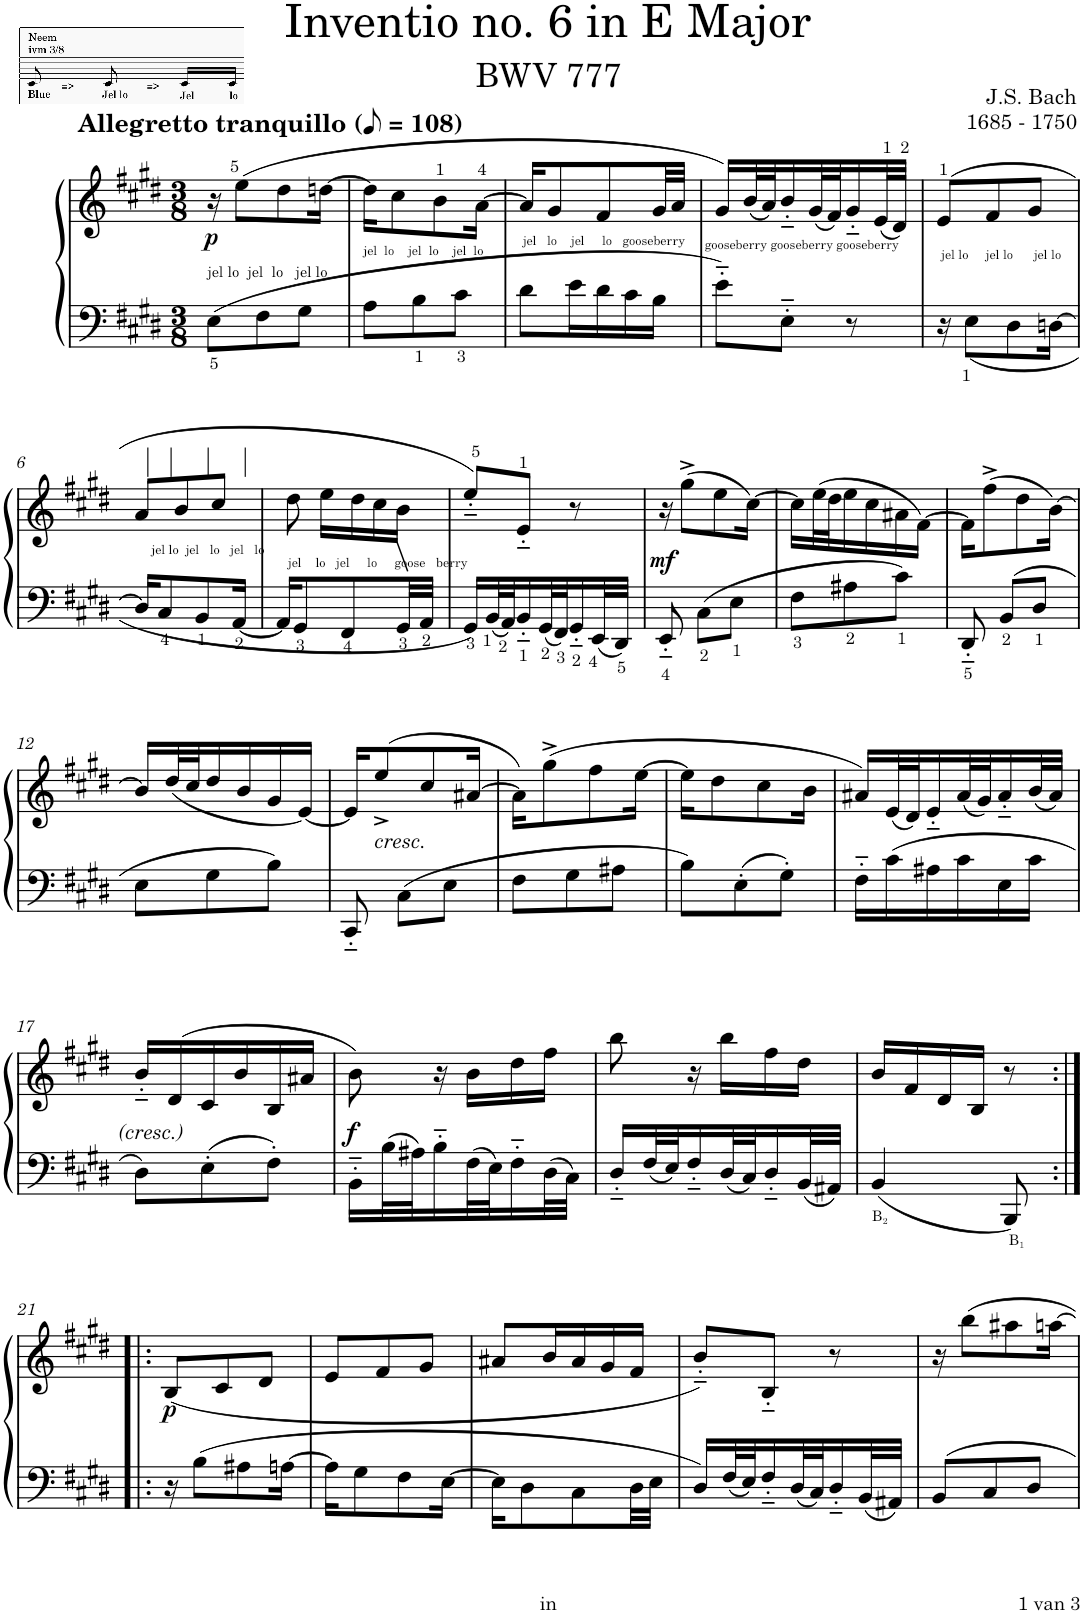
**kern	**kern	**dynam
*part1	*part1	*part1
*staff2	*staff1	*staff1/2
*I"Piano solo	*	*
*I'Pno. solo	*	*
*clefF4	*clefG2	*
*k[f#c#g#d#]	*k[f#c#g#d#]	*
*M3/8	*M3/8	*
*MM54	*MM54	*
=1	=1	=1
!	!LO:TX:a:B:t=Allegretto tranquillo	!
!LO:TX:a:t=jel lo  jel  lo   jel lo	!	!
!	!	!LO:DY:b
8E\L	16r	p
.	(8ee\L	.
8F#\	.	.
.	8dd#\	.
8G#\J	.	.
.	[16ddn\Jk	.
=2	=2	=2
!LO:TX:a:t=jel  lo    jel  lo    jel  lo	!	!
8A\L	16dd\KL]	.
.	8cc#\	.
8B\	.	.
.	8b\	.
8c#\J	.	.
.	[16a\Jk	.
=3	=3	=3
!LO:TX:a:t=jel   lo    jel     lo   gooseberry	!	!
8d#\L	16a/KL]	.
.	8g#/	.
16e\L	.	.
16d#\	8f#/	.
16c#\	.	.
16B\JJ	32g#/LL	.
.	32a/JJJ	.
=4	=4	=4
!	!LO:TX:b:t=gooseberry gooseberry gooseberry	!
8e'~\L	16g#/LL)	.
.	(32b/L	.
.	32a/J)	.
8E'~\J	16b'~/	.
.	(32g#/L	.
.	32f#/J)	.
8r	16g#'~/	.
.	(32e/L	.
.	32d#/JJJ)	.
=5	=5	=5
!	!LO:TX:b:t=jel lo     jel lo      jel lo	!
16r	(>8e/L	.
8E\L	.	.
.	8f#/	.
8D#\	.	.
.	8g#/J	.
[16Dn\Jk	.	.
!!LO:LB:g=z
=6	=6	=6
*	*^	*
!LO:TX:a:t=jel lo  jel   lo   jel   lo	!	!	!
16D/KL]	8a/L	16aa/KL	.
8C#/	.	8aa/	.
.	8b/	.	.
8BB/	.	8aa/	.
.	8cc#/J	.	.
[16AA/Jk	.	16aa/Jk	.
=7	=7	=7	=7
*^	*	*	*
!	!	!LO:TX:b:t=jel    lo   jel     lo     goose   berry	!	!
16AA/KL]	8AAAL	8dd#\	16aaKL	.
8GG#/	.	.	8aa	.
.	16AAAL	16ee\LL	.	.
8FF#/	16AAA	16dd#\	8gg#	.
.	16AAA	16cc#\	.	.
32GG#/LL	16AAAJJ	16b\JJ	32aaLL	.
32AA/JJJ	.	.	32aaJJJ	.
*v	*v	*	*	*
*	*v	*v	*
=8	=8	=8
16GG#/LL	8ee'~/L)	.
32BB/L	.	.
32AA/J	.	.
16BB'~/	8e'~/J	.
32GG#/L	.	.
32FF#/J	.	.
16GG#'~/	8r	.
32EE/L	.	.
32DD#/JJJ	.	.
=9	=9	=9
!	!	!LO:DY:b
8EE'~/	16r	mf
.	(8gg#^\L	.
8C#\L	.	.
.	8ee\	.
8E\J	.	.
.	[16cc#\Jk)	.
=10	=10	=10
8F#\L	16cc#\LL]	.
.	(32ee\L	.
.	32dd#\J	.
8A#X\	16ee\	.
.	16cc#\	.
8c#\J	16a#X\	.
.	[16f#\JJ)	.
=11	=11	=11
8DD#'~/	16f#\KL]	.
.	(8ff#^\	.
8BB/L	.	.
.	8dd#\	.
8D#/J	.	.
.	[16b\Jk)	.
!!LO:LB:g=z
=12	=12	=12
8E\L	16b/LL]	.
.	(32dd#/L	.
.	32cc#/J	.
8G#\	16dd#/	.
.	16b/	.
8B\J	16g#/	.
.	[16e/JJ)	.
=13	=13	=13
8CC#'~/	16e/KL]	.
!	!LO:TX:b:i:t=cresc.	!
.	(>8ee^/	.
8C#\L	.	.
.	8cc#/	.
8E\J	.	.
.	[16a#X/Jk	.
=14	=14	=14
8F#\L	16a#\KL])	.
.	(8gg#^\	.
8G#\	.	.
.	8ff#\	.
8A#X\J	.	.
.	[16ee\Jk	.
=15	=15	=15
8B\L	16ee\KL]	.
.	8dd#\	.
8E'\	.	.
.	8cc#\	.
8G#'\J	.	.
.	16b\Jk	.
=16	=16	=16
16F#'~\LL	16a#X/LL)	.
16c#\	(32e/L	.
.	32d#/J)	.
16A#X\	16e'~/	.
16c#\	(32a#/L	.
.	32g#/J)	.
16E\	16a#'~/	.
16c#\JJ	(32b/L	.
.	32a#/JJJ)	.
!!LO:LB:g=z
=17	=17	=17
8D#\L	16b'~/LL	.
.	(16d#/	.
8E'\	16c#/	.
.	16b/	.
8F#'\J	16B/	.
.	16a#X/JJ	.
=18	=18	=18
!	!	!LO:DY:b
16BB'~\LL	8b\)	f
32B\L	.	.
32A#X\J	.	.
16B'~\	16r	.
32F#\L	16b\LL	.
32E\J	.	.
16F#'~\	16dd#\	.
32D#\L	16ff#\JJ	.
32C#\JJJ	.	.
=19	=19	=19
16D#'~/LL	8bb\	.
32F#/L	.	.
32E/J	.	.
16F#'~/	16r	.
32D#/L	16bb\LL	.
32C#/J	.	.
16D#'~/	16ff#\	.
32BB/L	16dd#\JJ	.
32AA#X/JJJ	.	.
=20	=20	=20
!LO:TX:b:t=B	!	!
!LO:TX:b:t=2	!	!
4BB/	16b/LL	.
.	16f#/	.
.	16d#/	.
.	16B/JJ	.
!LO:TX:b:t=B	!	!
!LO:TX:b:t=1	!	!
8BBB/	8r	.
!!LO:LB:g=z
=21:|!|:	=21:|!|:	=21:|!|:
!	!	!LO:DY:b
16r	(8B/L	p
8B\L	.	.
.	8c#/	.
8A#X\	.	.
.	8d#/J	.
[16An\Jk	.	.
=22	=22	=22
16A\KL]	8e/L	.
8G#\	.	.
.	8f#/	.
8F#\	.	.
.	8g#/J	.
[16E\Jk	.	.
=23	=23	=23
16E\KL]	8a#X/L	.
8D#\	.	.
.	16b/L	.
8C#\	16a#/	.
.	16g#/	.
32D#\LL	16f#/JJ	.
32E\JJJ	.	.
=24	=24	=24
16D#/LL	8b'~/L)	.
32F#/L	.	.
32E/J	.	.
16F#'~/	8B'~/J	.
32D#/L	.	.
32C#/J	.	.
16D#'~/	8r	.
32BB/L	.	.
32AA#X/JJJ	.	.
=25	=25	=25
8BB/L	16r	.
.	8bb\L	.
8C#/	.	.
.	8aa#X\	.
8D#/J	.	.
.	[16aan\Jk	.
=	=	=
*-	*-	*-
